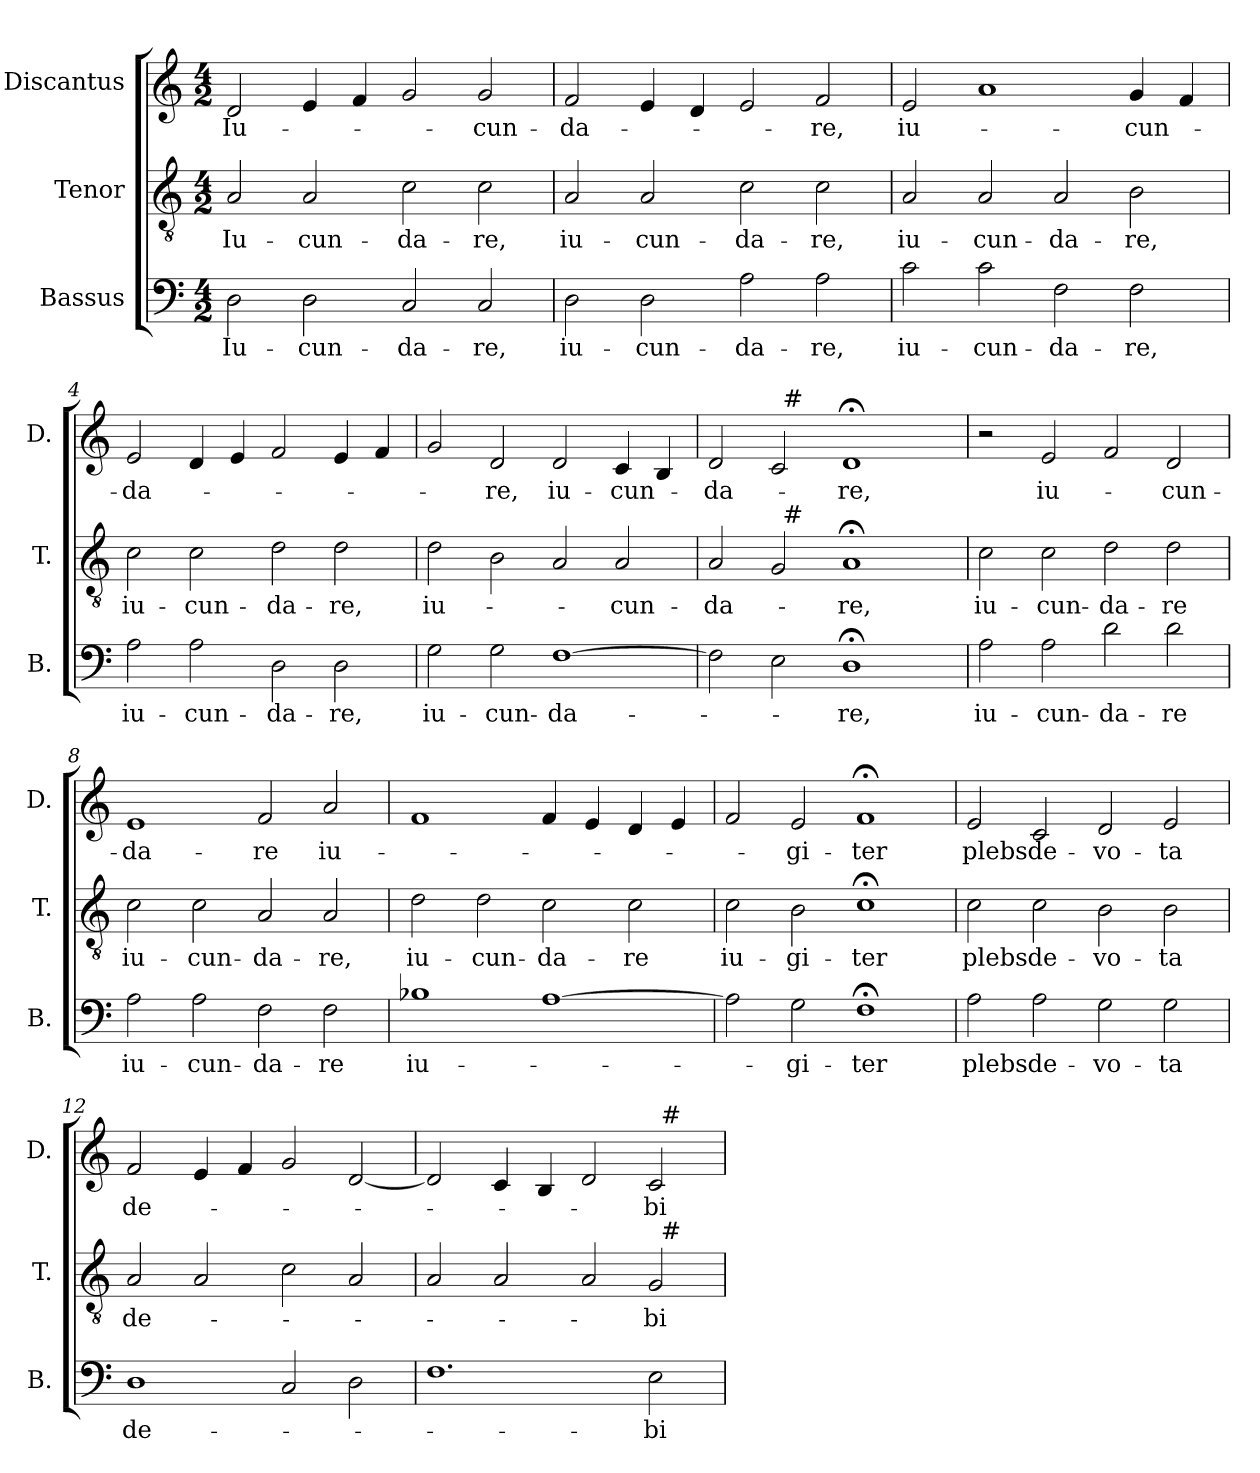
**kern	**text	**kern	**text	**kern	**text
*part3	*part3	*part2	*part2	*part1	*part1
*staff3	*staff3	*staff2	*staff2	*staff1	*staff1
*I"Bassus	*	*I"Tenor	*	*I"Discantus	*
*I'B.	*	*I'T.	*	*I'D.	*
*clefF4	*	*clefGv2	*	*clefG2	*
*k[]	*	*k[]	*	*k[]	*
*C:	*	*C:	*	*C:	*
*M4/2	*	*M4/2	*	*M4/2	*
=1	=1	=1	=1	=1	=1
!	!LO:LY:b	!	!LO:LY:b	!	!LO:LY:b
2D\	Iu-	2A/	Iu-	2d/	Iu-
!	!LO:LY:b	!	!LO:LY:b	!	!
2D\	-cun-	2A/	-cun-	4e/	.
.	.	.	.	4f/	.
!	!LO:LY:b	!	!LO:LY:b	!	!
2C/	-da-	2c\	-da-	2g/	.
!	!LO:LY:b	!	!LO:LY:b	!	!LO:LY:b
2C/	-re,	2c\	-re,	2g/	-cun-
=2	=2	=2	=2	=2	=2
!	!LO:LY:b	!	!LO:LY:b	!	!LO:LY:b
2D\	iu-	2A/	iu-	2f/	-da-
!	!LO:LY:b	!	!LO:LY:b	!	!
2D\	-cun-	2A/	-cun-	4e/	.
.	.	.	.	4d/	.
!	!LO:LY:b	!	!LO:LY:b	!	!
2A\	-da-	2c\	-da-	2e/	.
!	!LO:LY:b	!	!LO:LY:b	!	!LO:LY:b
2A\	-re,	2c\	-re,	2f/	-re,
=3	=3	=3	=3	=3	=3
!	!LO:LY:b	!	!LO:LY:b	!	!LO:LY:b
2c\	iu-	2A/	iu-	2e/	iu-
!	!LO:LY:b	!	!LO:LY:b	!	!
2c\	-cun-	2A/	-cun-	1a	.
!	!LO:LY:b	!	!LO:LY:b	!	!
2F\	-da-	2A/	-da-	.	.
!	!LO:LY:b	!	!LO:LY:b	!	!LO:LY:b
2F\	-re,	2B\	-re,	4g/	-cun-
.	.	.	.	4f/	.
=4	=4	=4	=4	=4	=4
!	!LO:LY:b	!	!LO:LY:b	!	!LO:LY:b
2A\	iu-	2c\	iu-	2e/	-da-
!	!LO:LY:b	!	!LO:LY:b	!	!
2A\	-cun-	2c\	-cun-	4d/	.
.	.	.	.	4e/	.
!	!LO:LY:b	!	!LO:LY:b	!	!
2D\	-da-	2d\	-da-	2f/	.
!	!LO:LY:b	!	!LO:LY:b	!	!
2D\	-re,	2d\	-re,	4e/	.
.	.	.	.	4f/	.
!!LO:LB:g=z
=5	=5	=5	=5	=5	=5
!	!LO:LY:b	!	!LO:LY:b	!	!
2G\	iu-	2d\	iu-	2g/	.
!	!LO:LY:b	!	!	!	!LO:LY:b
2G\	-cun-	2B\	.	2d/	-re,
!	!LO:LY:b	!	!	!	!LO:LY:b
[>1F	-da-	2A/	.	2d/	iu-
!	!	!	!LO:LY:b	!	!LO:LY:b
.	.	2A/	-cun-	4c/	-cun-
.	.	.	.	4B/	.
=6	=6	=6	=6	=6	=6
!	!	!	!LO:LY:b	!	!LO:LY:b
*	*	*^	*	*^	*
2F\]	.	2A/	2ryy	-da-	2d/	2ryy	-da-
2E\	.	2G/	32ryy	.	2c/	32ryy	.
!	!	!	!	!	!	!LO:TX:a:t=#	!
!	!	!	!LO:TX:a:t=#	!	!	!	!
.	.	.	1ryy	.	.	1ryy	.
!	!LO:LY:b	!	!	!LO:LY:b	!	!	!LO:LY:b
1D;<	-re,	1A;	.	-re,	1d;	.	-re,
.	.	.	4...ryy	.	.	4...ryy	.
=7	=7	=7	=7	=7	=7	=7	=7
!	!LO:LY:b	!	!	!LO:LY:b	!	!	!
*	*	*v	*v	*	*	*	*
*	*	*	*	*v	*v	*
2A\	iu-	2c\	iu-	2r	.
!	!LO:LY:b	!	!LO:LY:b	!	!LO:LY:b
2A\	-cun-	2c\	-cun-	2e/	iu-
!	!LO:LY:b	!	!LO:LY:b	!	!
2d\	-da-	2d\	-da-	2f/	.
!	!LO:LY:b	!	!LO:LY:b	!	!LO:LY:b
2d\	-re	2d\	-re	2d/	-cun-
=8	=8	=8	=8	=8	=8
!	!LO:LY:b	!	!LO:LY:b	!	!LO:LY:b
2A\	iu-	2c\	iu-	1e	-da-
!	!LO:LY:b	!	!LO:LY:b	!	!
2A\	-cun-	2c\	-cun-	.	.
!	!LO:LY:b	!	!LO:LY:b	!	!LO:LY:b
2F\	-da-	2A/	-da-	2f/	-re
!	!LO:LY:b	!	!LO:LY:b	!	!LO:LY:b
2F\	-re	2A/	-re,	2a/	iu-
=9	=9	=9	=9	=9	=9
!	!LO:LY:b	!	!LO:LY:b	!	!
1B-X	iu-	2d\	iu-	1f	.
!	!	!	!LO:LY:b	!	!
.	.	2d\	-cun-	.	.
!	!	!	!LO:LY:b	!	!
[<1A	.	2c\	-da-	4f/	.
.	.	.	.	4e/	.
!	!	!	!LO:LY:b	!	!
.	.	2c\	-re	4d/	.
.	.	.	.	4e/	.
!!LO:LB:g=z
=10	=10	=10	=10	=10	=10
!	!	!	!LO:LY:b	!	!
2A\]	.	2c\	iu-	2f/	.
!	!LO:LY:b	!	!LO:LY:b	!	!LO:LY:b
2G\	-gi-	2B\	-gi-	2e/	-gi-
!	!LO:LY:b	!	!LO:LY:b	!	!LO:LY:b
1F;<	-ter	1c;<	-ter	1f;	-ter
=11	=11	=11	=11	=11	=11
!	!LO:LY:b	!	!LO:LY:b	!	!LO:LY:b
2A\	plebs	2c\	plebs	2e/	plebs
!	!LO:LY:b	!	!LO:LY:b	!	!LO:LY:b
2A\	de-	2c\	de-	2c/	de-
!	!LO:LY:b	!	!LO:LY:b	!	!LO:LY:b
2G\	-vo-	2B\	-vo-	2d/	-vo-
!	!LO:LY:b	!	!LO:LY:b	!	!LO:LY:b
2G\	-ta	2B\	-ta	2e/	-ta
=12	=12	=12	=12	=12	=12
!	!LO:LY:b	!	!LO:LY:b	!	!LO:LY:b
1D	de-	2A/	de-	2f/	de-
.	.	2A/	.	4e/	.
.	.	.	.	4f/	.
2C/	.	2c\	.	2g/	.
2D\	.	2A/	.	[<2d/	.
=13	=13	=13	=13	=13	=13
*	*	*^	*	*^	*
1.F	.	2A/	1ryy	.	2d/]	1ryy	.
.	.	2A/	.	.	4c/	.	.
.	.	.	.	.	4B/	.	.
.	.	2A/	2ryy	.	2d/	2ryy	.
!	!LO:LY:b	!	!	!LO:LY:b	!	!	!LO:LY:b
2E\	-bi-	2G/	32ryy	-bi-	2c/	32ryy	-bi-
!	!	!	!	!	!	!LO:TX:a:t=#	!
!	!	!	!LO:TX:a:t=#	!	!	!	!
.	.	.	4...ryy	.	.	4...ryy	.
*	*	*v	*v	*	*	*	*
*	*	*	*	*v	*v	*
=	=	=	=	=	=
*-	*-	*-	*-	*-	*-
